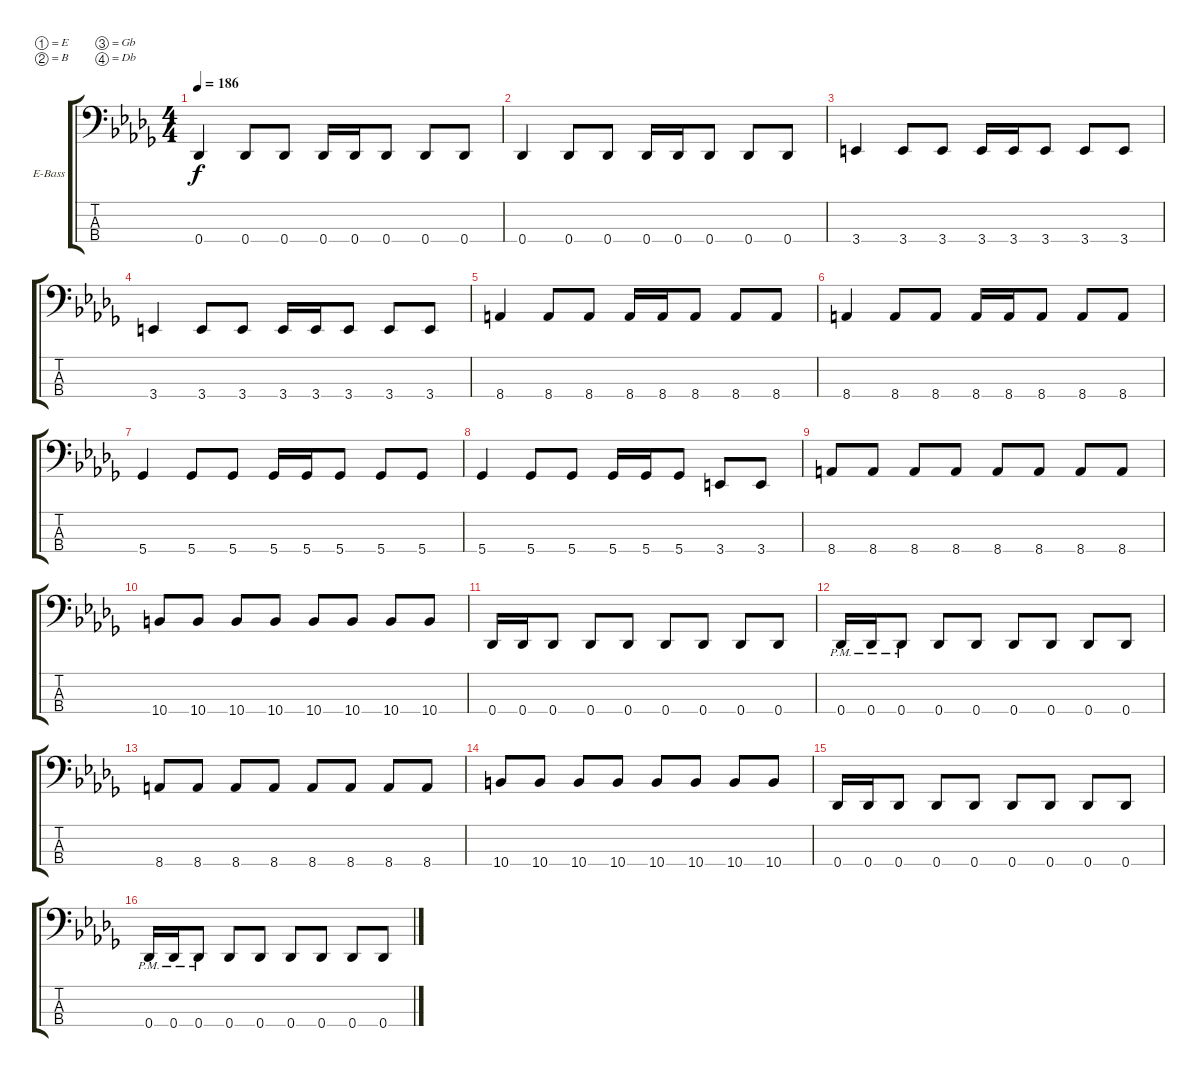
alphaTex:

\bracketExtendMode groupsimilarinstruments
\firstSystemTrackNameOrientation horizontal
\otherSystemsTrackNameOrientation horizontal
\track (" Bass" "E-Bass") {instrument electricbassfinger}
\staff {score tabs}
\tuning (E2 B1 Gb1 Db1)
\ts (4 4)
\tempo 186
\clef f4
\scale
0.333333
\ks db
0.4.4{dy f} 0.4.8 0.4.8 0.4.16 0.4.16 0.4.8 0.4.8 0.4.8 |
\scale
0.333333 0.4.4 0.4.8 0.4.8 0.4.16 0.4.16 0.4.8 0.4.8 0.4.8 |
\scale
0.333333 3.4.4 3.4.8 3.4.8 3.4.16 3.4.16 3.4.8 3.4.8 3.4.8 |
\scale
0.333333 3.4.4 3.4.8 3.4.8 3.4.16 3.4.16 3.4.8 3.4.8 3.4.8 |
\scale
0.333333 8.4.4 8.4.8 8.4.8 8.4.16 8.4.16 8.4.8 8.4.8 8.4.8 |
\scale
0.333333 8.4.4 8.4.8 8.4.8 8.4.16 8.4.16 8.4.8 8.4.8 8.4.8 |
\scale
0.333333 5.4.4 5.4.8 5.4.8 5.4.16 5.4.16 5.4.8 5.4.8 5.4.8 |
\scale
0.333333 5.4.4 5.4.8 5.4.8 5.4.16 5.4.16 5.4.8 3.4.8 3.4.8 |
\scale
0.333333 8.4.8 8.4.8 8.4.8 8.4.8 8.4.8 8.4.8 8.4.8 8.4.8 |
\scale
0.333333 10.4.8 10.4.8 10.4.8 10.4.8 10.4.8 10.4.8 10.4.8 10.4.8 |
\scale
0.333333 0.4.16 0.4.16 0.4.8 0.4.8 0.4.8 0.4.8 0.4.8 0.4.8 0.4.8 |
\scale
0.333333 0.4{pm}.16 0.4{pm}.16 0.4{pm}.8 0.4.8 0.4.8 0.4.8 0.4.8 0.4.8 0.4.8 |
\scale
0.333333 8.4.8 8.4.8 8.4.8 8.4.8 8.4.8 8.4.8 8.4.8 8.4.8 |
\scale
0.333333 10.4.8 10.4.8 10.4.8 10.4.8 10.4.8 10.4.8 10.4.8 10.4.8 |
\scale
0.333333 0.4.16 0.4.16 0.4.8 0.4.8 0.4.8 0.4.8 0.4.8 0.4.8 0.4.8 |
\scale
0.333333 0.4{pm}.16 0.4{pm}.16 0.4{pm}.8 0.4.8 0.4.8 0.4.8 0.4.8 0.4.8 0.4.8
